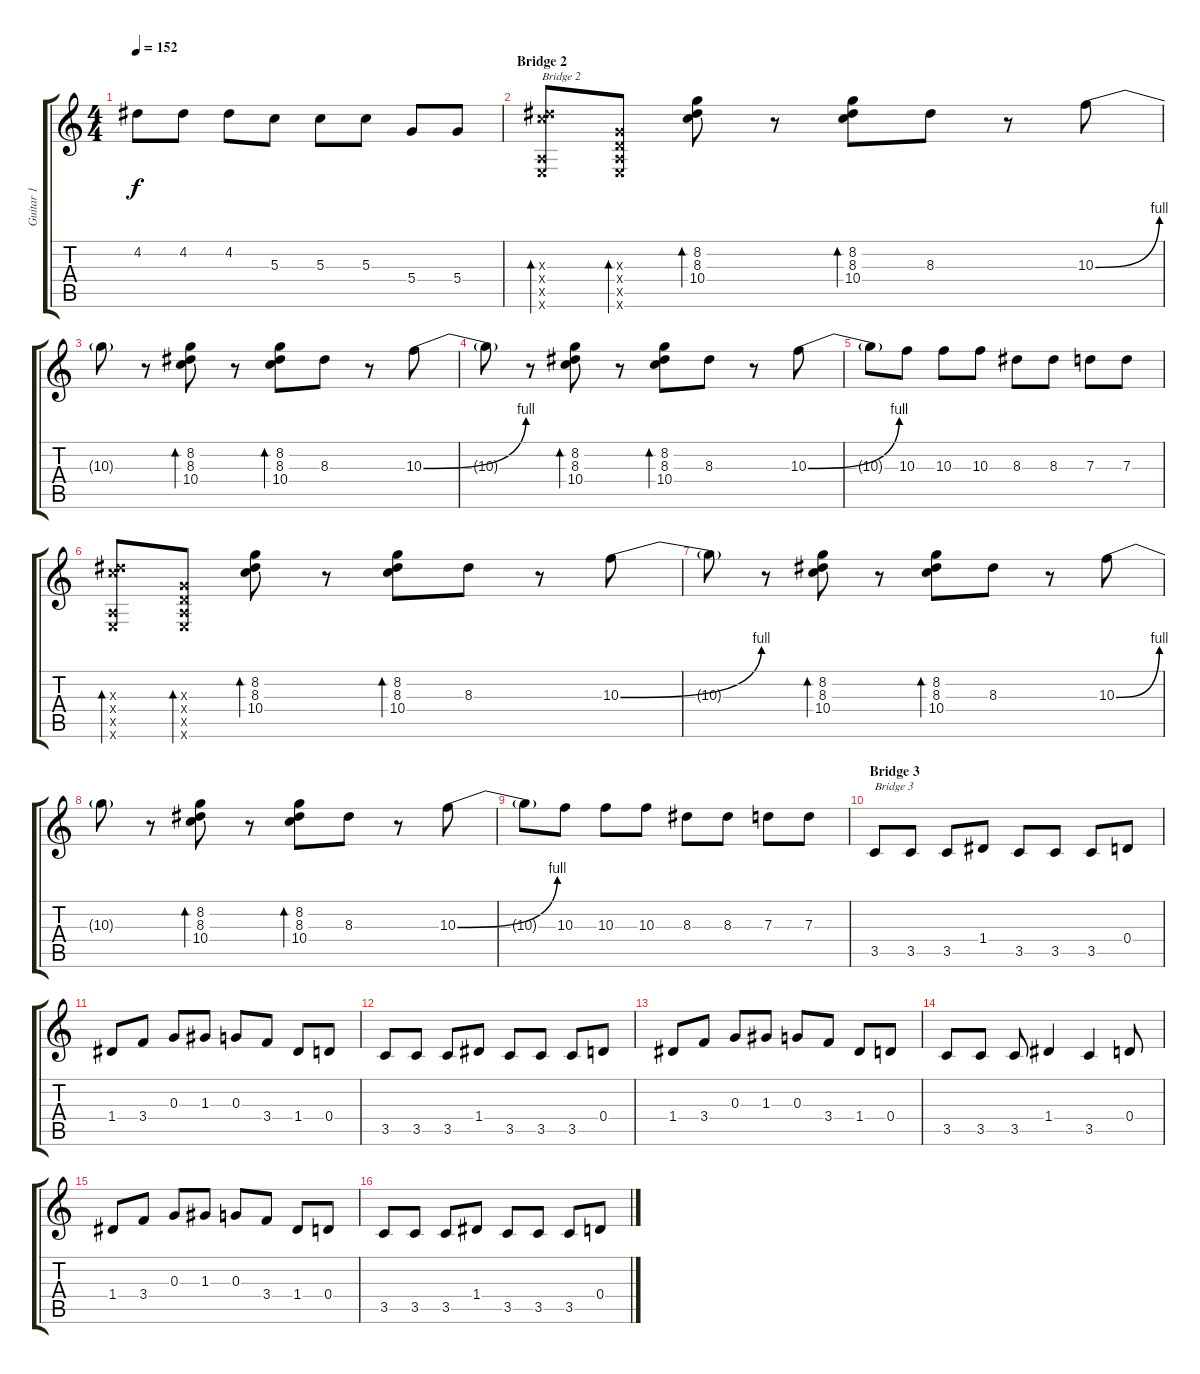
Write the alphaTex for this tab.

\track ("Guitar 1" "Guitar 1") {instrument acousticguitarsteel}
\staff {score tabs}
\tuning (E4 B3 G3 D3 A2 E2) {hide}
\ts (4 4)
\tempo 152
\clef g2
\ks c
4.2.8{dy f} 4.2.8 4.2.8 5.3.8 5.3.8 5.3.8 5.4.8 5.4.8 |
\section ("" "Bridge 2")
(8.3{x} 10.4{x} 0.5{x} 0.6{x}).8{bd 30 txt "Bridge 2"} (0.3{x} 0.4{x} 0.5{x} 0.6{x}).8{bd 30} (8.2 8.3 10.4).8{bd 30} r.8 (8.2 8.3 10.4).8{bd 30} 8.3.8 r.8 10.3{be (bend 0 0 60 4)}.8 |
10.3{t}.8 r.8 (8.2 8.3 10.4).8{bd 30} r.8 (8.2 8.3 10.4).8{bd 30} 8.3.8 r.8 10.3{be (bend 0 0 60 4)}.8 |
10.3{t}.8 r.8 (8.2 8.3 10.4).8{bd 30} r.8 (8.2 8.3 10.4).8{bd 30} 8.3.8 r.8 10.3{be (bend 0 0 60 4)}.8 |
10.3{t}.8 10.3.8 10.3.8 10.3.8 8.3.8 8.3.8 7.3.8 7.3.8 |
(8.3{x} 10.4{x} 0.5{x} 0.6{x}).8{bd 30} (0.3{x} 0.4{x} 0.5{x} 0.6{x}).8{bd 30} (8.2 8.3 10.4).8{bd 30} r.8 (8.2 8.3 10.4).8{bd 30} 8.3.8 r.8 10.3{be (bend 0 0 60 4)}.8 |
10.3{t}.8 r.8 (8.2 8.3 10.4).8{bd 30} r.8 (8.2 8.3 10.4).8{bd 30} 8.3.8 r.8 10.3{be (bend 0 0 60 4)}.8 |
10.3{t}.8 r.8 (8.2 8.3 10.4).8{bd 30} r.8 (8.2 8.3 10.4).8{bd 30} 8.3.8 r.8 10.3{be (bend 0 0 60 4)}.8 |
10.3{t}.8 10.3.8 10.3.8 10.3.8 8.3.8 8.3.8 7.3.8 7.3.8 |
\section ("" "Bridge 3")
3.5.8{txt "Bridge 3"} 3.5.8 3.5.8 1.4.8 3.5.8 3.5.8 3.5.8 0.4.8 |
1.4.8 3.4.8 0.3.8 1.3.8 0.3.8 3.4.8 1.4.8 0.4.8 |
3.5.8 3.5.8 3.5.8 1.4.8 3.5.8 3.5.8 3.5.8 0.4.8 |
1.4.8 3.4.8 0.3.8 1.3.8 0.3.8 3.4.8 1.4.8 0.4.8 |
3.5.8 3.5.8 3.5.8 1.4.4 3.5.4 0.4.8 |
1.4.8 3.4.8 0.3.8 1.3.8 0.3.8 3.4.8 1.4.8 0.4.8 |
3.5.8 3.5.8 3.5.8 1.4.8 3.5.8 3.5.8 3.5.8 0.4.8
